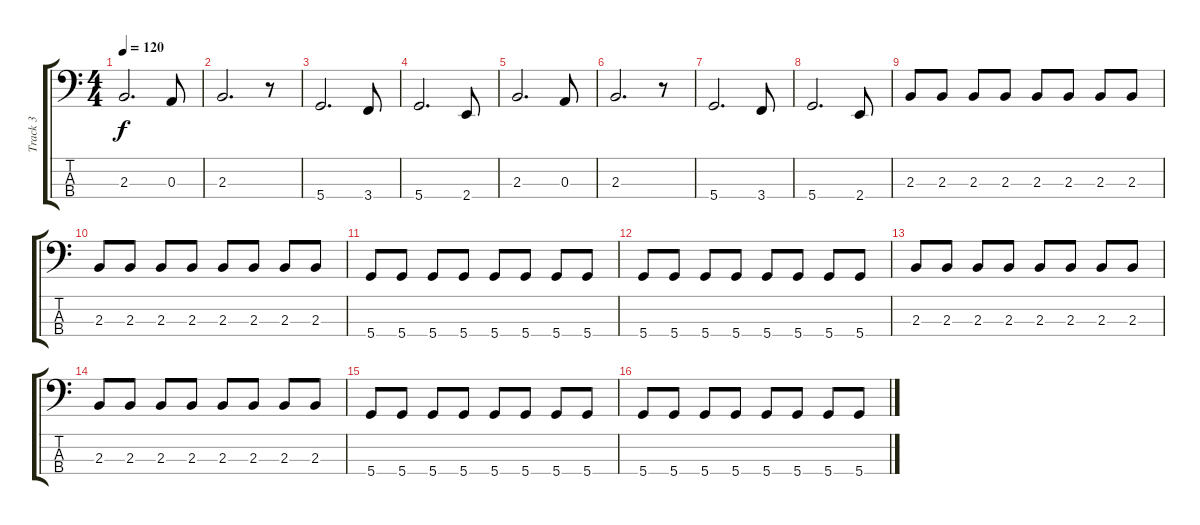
\track ("Track 3" "Track 3") {instrument electricbasspick}
\staff {score tabs}
\tuning (G2 D2 A1 D1) {hide}
\ts (4 4)
\tempo 120
\clef f4
\ks c
2.3.2{d dy f} 0.3.8 |
2.3.2{d} r.8 |
5.4.2{d} 3.4.8 |
5.4.2{d} 2.4.8 |
2.3.2{d} 0.3.8 |
2.3.2{d} r.8 |
5.4.2{d} 3.4.8 |
5.4.2{d} 2.4.8 |
2.3.8 2.3.8 2.3.8 2.3.8 2.3.8 2.3.8 2.3.8 2.3.8 |
2.3.8 2.3.8 2.3.8 2.3.8 2.3.8 2.3.8 2.3.8 2.3.8 |
5.4.8 5.4.8 5.4.8 5.4.8 5.4.8 5.4.8 5.4.8 5.4.8 |
5.4.8 5.4.8 5.4.8 5.4.8 5.4.8 5.4.8 5.4.8 5.4.8 |
2.3.8 2.3.8 2.3.8 2.3.8 2.3.8 2.3.8 2.3.8 2.3.8 |
2.3.8 2.3.8 2.3.8 2.3.8 2.3.8 2.3.8 2.3.8 2.3.8 |
5.4.8 5.4.8 5.4.8 5.4.8 5.4.8 5.4.8 5.4.8 5.4.8 |
5.4.8 5.4.8 5.4.8 5.4.8 5.4.8 5.4.8 5.4.8 5.4.8
